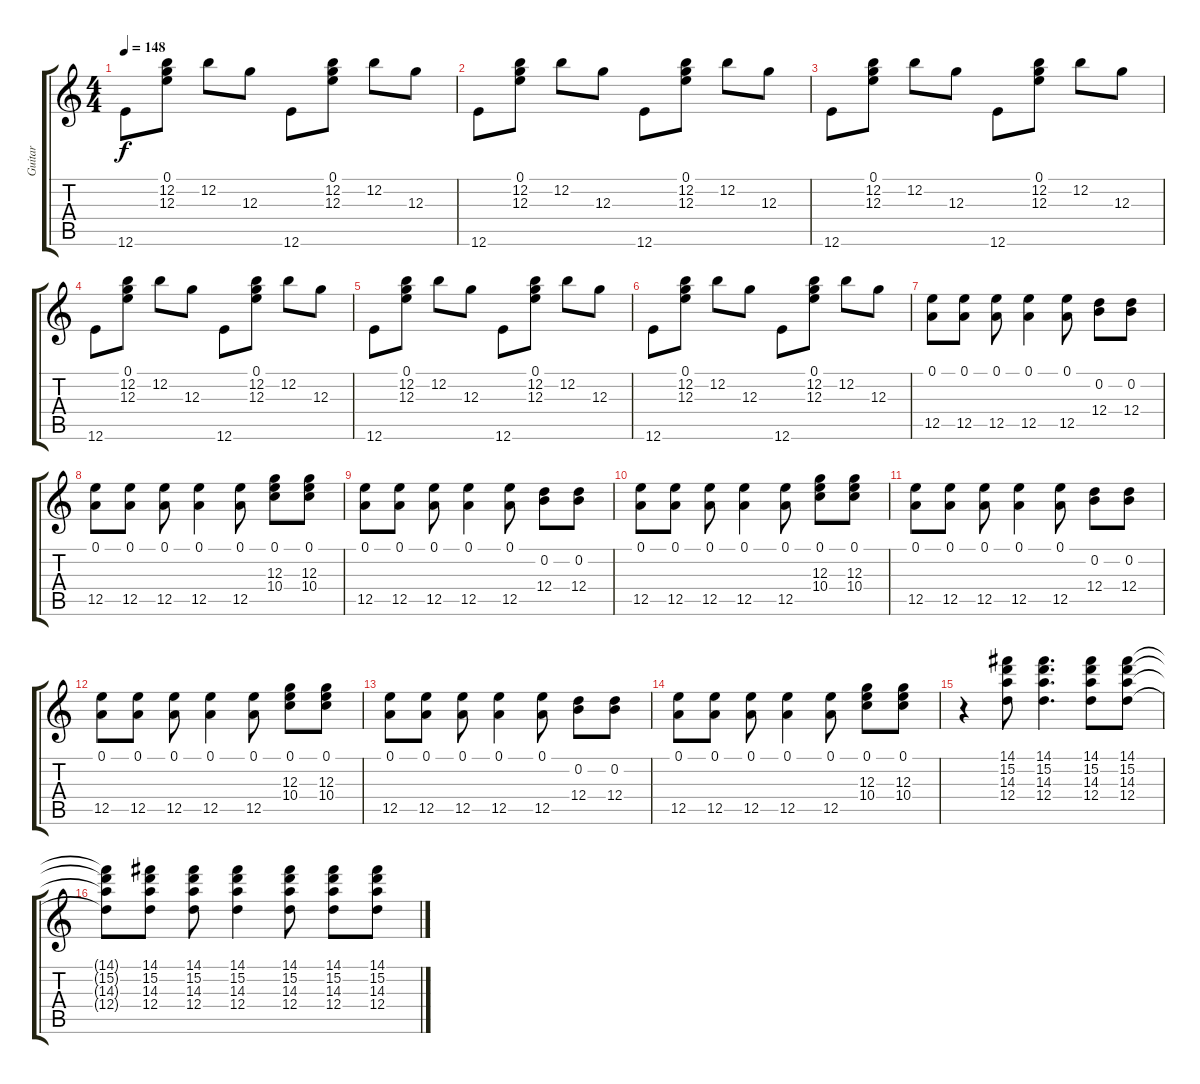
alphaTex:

\track ("Guitar" "Guitar") {instrument acousticguitarsteel}
\staff {score tabs}
\tuning (E4 B3 G3 D3 A2 E2) {hide}
\ts (4 4)
\tempo 148
\clef g2
\ks c
12.6.8{dy f} (0.1 12.2 12.3).8 12.2.8 12.3.8 12.6.8 (0.1 12.2 12.3).8 12.2.8 12.3.8 |
12.6.8 (0.1 12.2 12.3).8 12.2.8 12.3.8 12.6.8 (0.1 12.2 12.3).8 12.2.8 12.3.8 |
12.6.8 (0.1 12.2 12.3).8 12.2.8 12.3.8 12.6.8 (0.1 12.2 12.3).8 12.2.8 12.3.8 |
12.6.8 (0.1 12.2 12.3).8 12.2.8 12.3.8 12.6.8 (0.1 12.2 12.3).8 12.2.8 12.3.8 |
12.6.8 (0.1 12.2 12.3).8 12.2.8 12.3.8 12.6.8 (0.1 12.2 12.3).8 12.2.8 12.3.8 |
12.6.8 (0.1 12.2 12.3).8 12.2.8 12.3.8 12.6.8 (0.1 12.2 12.3).8 12.2.8 12.3.8 |
(0.1 12.5).8 (0.1 12.5).8 (0.1 12.5).8 (0.1 12.5).4 (0.1 12.5).8 (0.2 12.4).8 (0.2 12.4).8 |
(0.1 12.5).8 (0.1 12.5).8 (0.1 12.5).8 (0.1 12.5).4 (0.1 12.5).8 (0.1 12.3 10.4).8 (0.1 12.3 10.4).8 |
(0.1 12.5).8 (0.1 12.5).8 (0.1 12.5).8 (0.1 12.5).4 (0.1 12.5).8 (0.2 12.4).8 (0.2 12.4).8 |
(0.1 12.5).8 (0.1 12.5).8 (0.1 12.5).8 (0.1 12.5).4 (0.1 12.5).8 (0.1 12.3 10.4).8 (0.1 12.3 10.4).8 |
(0.1 12.5).8 (0.1 12.5).8 (0.1 12.5).8 (0.1 12.5).4 (0.1 12.5).8 (0.2 12.4).8 (0.2 12.4).8 |
(0.1 12.5).8 (0.1 12.5).8 (0.1 12.5).8 (0.1 12.5).4 (0.1 12.5).8 (0.1 12.3 10.4).8 (0.1 12.3 10.4).8 |
(0.1 12.5).8 (0.1 12.5).8 (0.1 12.5).8 (0.1 12.5).4 (0.1 12.5).8 (0.2 12.4).8 (0.2 12.4).8 |
(0.1 12.5).8 (0.1 12.5).8 (0.1 12.5).8 (0.1 12.5).4 (0.1 12.5).8 (0.1 12.3 10.4).8 (0.1 12.3 10.4).8 |
r.4 (14.1 15.2 14.3 12.4).8 (14.1 15.2 14.3 12.4).4{d} (14.1 15.2 14.3 12.4).8 (14.1 15.2 14.3 12.4).8 |
(14.1{t} 15.2{t} 14.3{t} 12.4{t}).8 (14.1 15.2 14.3 12.4).8 (14.1 15.2 14.3 12.4).8 (14.1 15.2 14.3 12.4).4 (14.1 15.2 14.3 12.4).8 (14.1 15.2 14.3 12.4).8 (14.1 15.2 14.3 12.4).8
